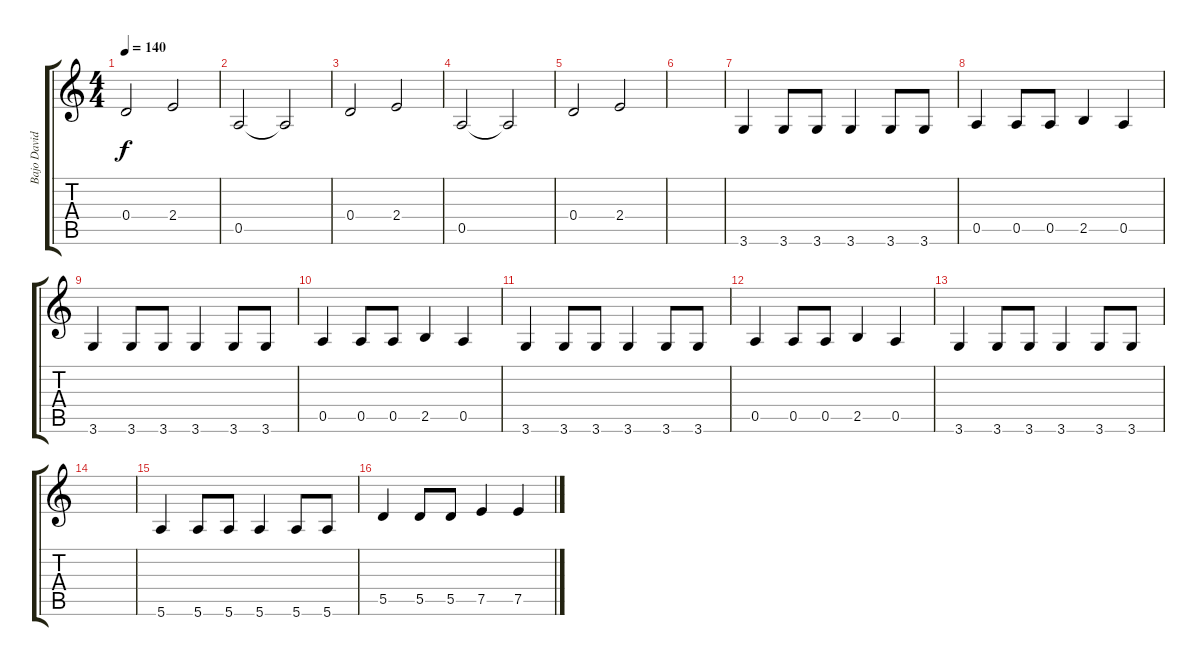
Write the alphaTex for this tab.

\track ("Bajo David Jaramillo" "Bajo David") {instrument electricbassfinger}
\staff {score tabs}
\tuning (E4 B3 G3 D3 A2 E2) {hide}
\ts (4 4)
\tempo 140
\clef g2
\ks c
0.4.2{dy f} 2.4.2 |
0.5.2 0.5{t}.2 |
0.4.2 2.4.2 |
0.5.2 0.5{t}.2 |
0.4.2 2.4.2 |
|
3.6.4 3.6.8 3.6.8 3.6.4 3.6.8 3.6.8 |
0.5.4 0.5.8 0.5.8 2.5.4 0.5.4 |
3.6.4 3.6.8 3.6.8 3.6.4 3.6.8 3.6.8 |
0.5.4 0.5.8 0.5.8 2.5.4 0.5.4 |
3.6.4 3.6.8 3.6.8 3.6.4 3.6.8 3.6.8 |
0.5.4 0.5.8 0.5.8 2.5.4 0.5.4 |
3.6.4 3.6.8 3.6.8 3.6.4 3.6.8 3.6.8 |
|
5.6.4 5.6.8 5.6.8 5.6.4 5.6.8 5.6.8 |
5.5.4 5.5.8 5.5.8 7.5.4 7.5.4
